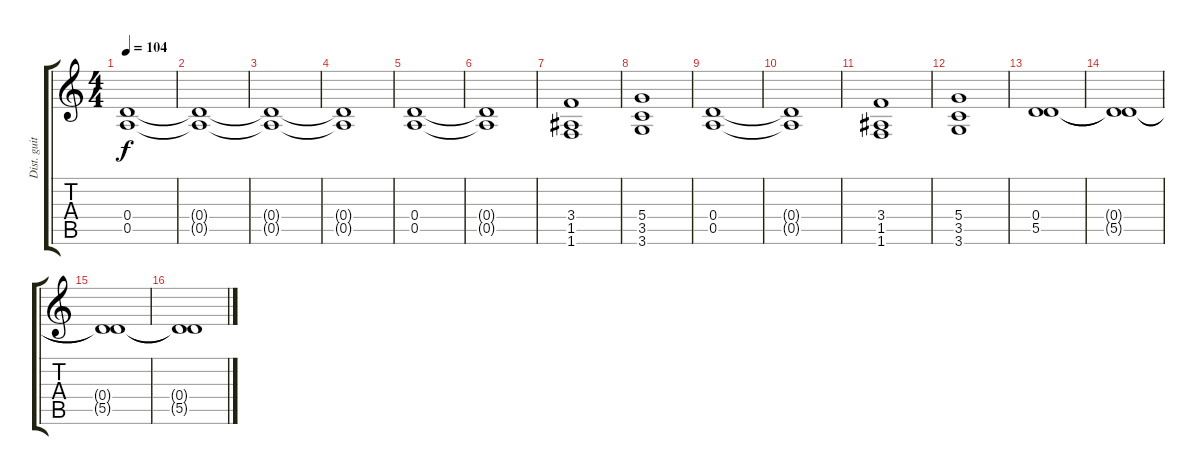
\track ("Dist. guitar" "Dist. guit") {instrument distortionguitar}
\staff {score tabs}
\tuning (E4 B3 G3 D3 A2 E2) {hide}
\ts (4 4)
\tempo 104
\clef g2
\ks c
(0.4 0.5).1{dy f} |
(0.4{t} 0.5{t}).1 |
(0.4{t} 0.5{t}).1 |
(0.4{t} 0.5{t}).1 |
(0.4 0.5).1 |
(0.4{t} 0.5{t}).1 |
(3.4 1.5 1.6).1 |
(5.4 3.5 3.6).1 |
(0.4 0.5).1 |
(0.4{t} 0.5{t}).1 |
(3.4 1.5 1.6).1 |
(5.4 3.5 3.6).1 |
(0.4 5.5).1 |
(0.4{t} 5.5{t}).1 |
(0.4{t} 5.5{t}).1 |
(0.4{t} 5.5{t}).1
